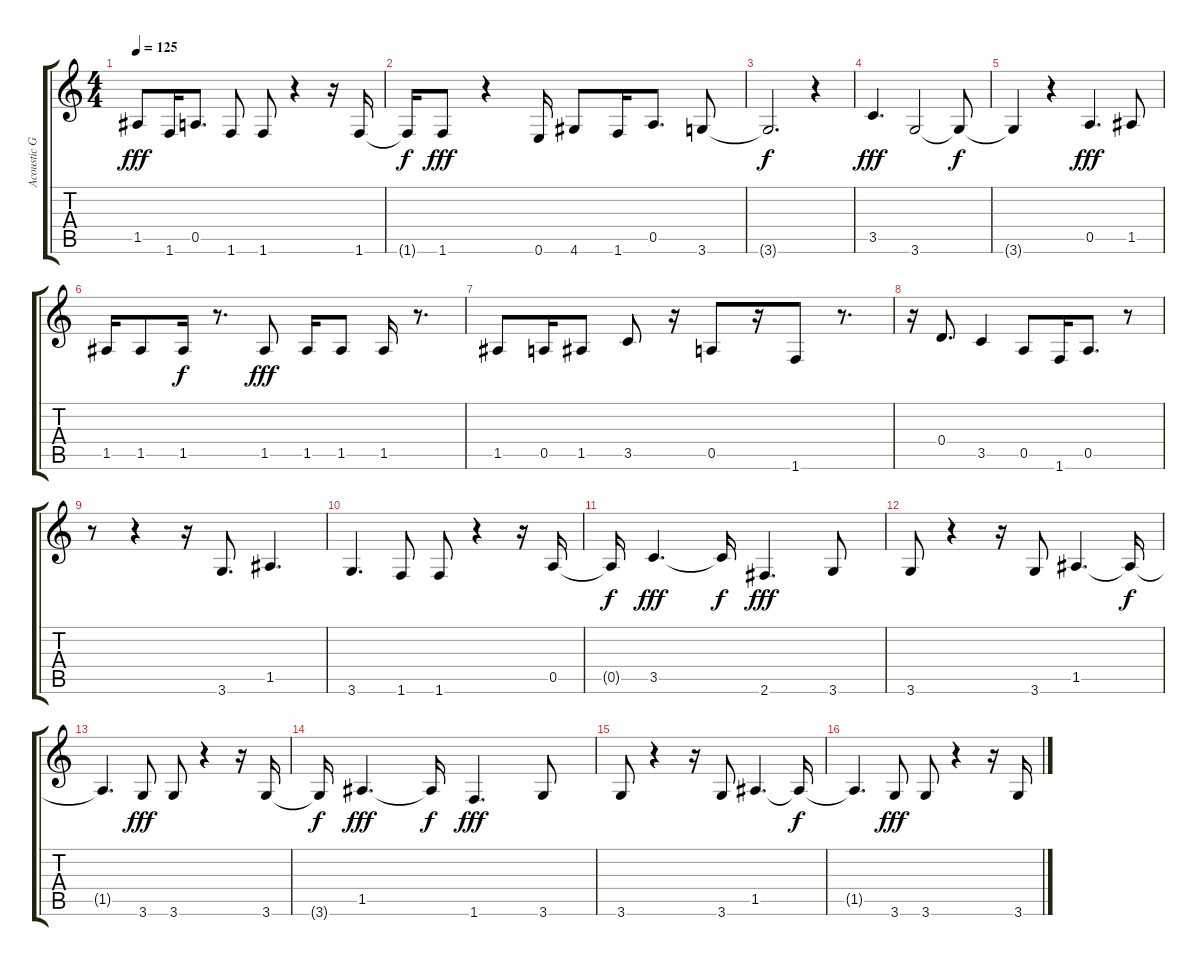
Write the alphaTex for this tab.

\track ("Acoustic Guitar" "Acoustic G") {instrument acousticguitarnylon}
\staff {score tabs}
\tuning (E4 B3 G3 D3 A2 E2) {hide}
\ts (4 4)
\tempo 125
\clef g2
\ks c
1.5.8{dy fff} 1.6.16 0.5.8{d} 1.6.8 1.6.8 r.4 r.16 1.6.16 |
1.6{t}.16{dy f} 1.6.8{dy fff} r.4 0.6.16 4.6.8 1.6.16 0.5.8{d} 3.6.8 |
3.6{t}.2{d dy f} r.4 |
3.5.4{d dy fff} 3.6.2 3.6{t}.8{dy f} |
3.6{t}.4 r.4 0.5.4{d dy fff} 1.5.8 |
1.5.16 1.5.8 1.5.16{dy f} r.8{d} 1.5.8{dy fff} 1.5.16 1.5.8 1.5.16 r.8{d} |
1.5.8 0.5.16 1.5.8 3.5.8 r.16 0.5.8 r.16 1.6.8 r.8{d} |
r.16 0.4.8{d} 3.5.4 0.5.8 1.6.16 0.5.8{d} r.8 |
r.8 r.4 r.16 3.6.8{d} 1.5.4{d} |
3.6.4{d} 1.6.8 1.6.8 r.4 r.16 0.5.16 |
0.5{t}.16{dy f} 3.5.4{d dy fff} 3.5{t}.16{dy f} 2.6.4{d dy fff} 3.6.8 |
3.6.8 r.4 r.16 3.6.8 1.5.4{d} 1.5{t}.16{dy f} |
1.5{t}.4{d} 3.6.8{dy fff} 3.6.8 r.4 r.16 3.6.16 |
3.6{t}.16{dy f} 1.5.4{d dy fff} 1.5{t}.16{dy f} 1.6.4{d dy fff} 3.6.8 |
3.6.8 r.4 r.16 3.6.8 1.5.4{d} 1.5{t}.16{dy f} |
1.5{t}.4{d} 3.6.8{dy fff} 3.6.8 r.4 r.16 3.6.16
